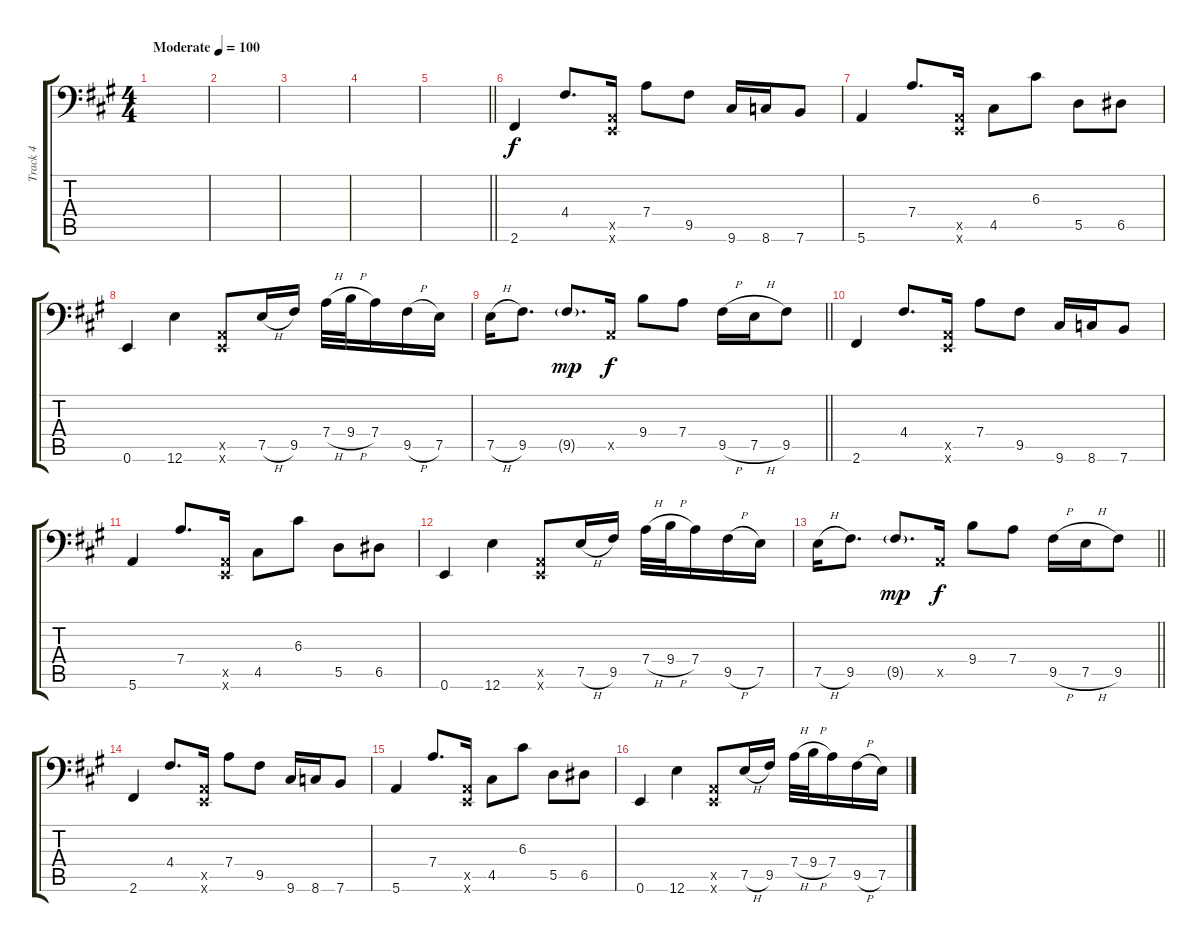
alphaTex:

\track ("Track 4" "Track 4") {instrument electricbassfinger}
\staff {score tabs}
\tuning (E3 B2 G2 D2 A1 E1) {hide}
\ts (4 4)
\tempo (100 "Moderate")
\clef f4
\ks f#minor
|
|
|
|
\barLineRight lightlight
|
2.6.4 4.4.8{d} (0.5{x} 0.6{x}).16 7.4.8 9.5.8 9.6.16 8.6.16 7.6.8 |
5.6.4 7.4.8{d} (0.5{x} 0.6{x}).16 4.5.8 6.3.8 5.5.8 6.5.8 |
0.6.4 12.6.4 (0.5{x} 0.6{x}).8 7.5{h}.16 9.5.16 7.4{h}.32 9.4{h}.32 7.4.16 9.5{h}.16 7.5.16 |
\barLineRight lightlight
7.5{h}.16 9.5.8{d} 9.5{g}.8{d dy mp} 0.5{x}.16{dy f} 9.4.8 7.4.8 9.5{h}.16 7.5{h}.16 9.5.8 |
2.6.4 4.4.8{d} (0.5{x} 0.6{x}).16 7.4.8 9.5.8 9.6.16 8.6.16 7.6.8 |
5.6.4 7.4.8{d} (0.5{x} 0.6{x}).16 4.5.8 6.3.8 5.5.8 6.5.8 |
0.6.4 12.6.4 (0.5{x} 0.6{x}).8 7.5{h}.16 9.5.16 7.4{h}.32 9.4{h}.32 7.4.16 9.5{h}.16 7.5.16 |
\barLineRight lightlight
7.5{h}.16 9.5.8{d} 9.5{g}.8{d dy mp} 0.5{x}.16{dy f} 9.4.8 7.4.8 9.5{h}.16 7.5{h}.16 9.5.8 |
2.6.4 4.4.8{d} (0.5{x} 0.6{x}).16 7.4.8 9.5.8 9.6.16 8.6.16 7.6.8 |
5.6.4 7.4.8{d} (0.5{x} 0.6{x}).16 4.5.8 6.3.8 5.5.8 6.5.8 |
0.6.4 12.6.4 (0.5{x} 0.6{x}).8 7.5{h}.16 9.5.16 7.4{h}.32 9.4{h}.32 7.4.16 9.5{h}.16 7.5.16
